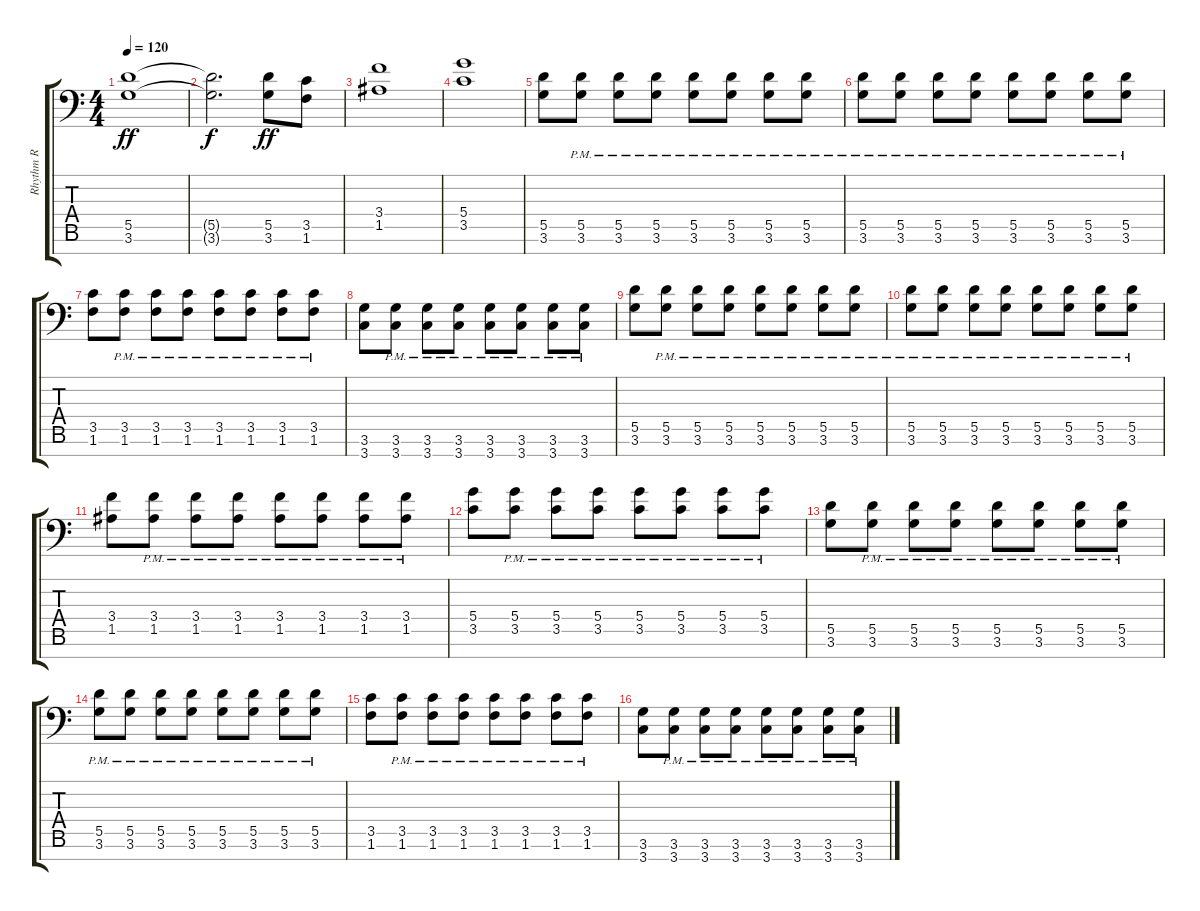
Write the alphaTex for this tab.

\track ("Rhythm R" "Rhythm R") {instrument overdrivenguitar}
\staff {score tabs}
\tuning (E4 B3 G3 D3 A2 E2 A1) {hide}
\ts (4 4)
\tempo 120
\clef f4
\ks c
(5.5 3.6).1{dy ff} |
(5.5{t} 3.6{t}).2{d dy f} (5.5 3.6).8{dy ff} (3.5 1.6).8 |
(3.4 1.5).1 |
(5.4 3.5).1 |
(5.5 3.6).8 (5.5{pm} 3.6{pm}).8 (5.5{pm} 3.6{pm}).8 (5.5{pm} 3.6{pm}).8 (5.5{pm} 3.6{pm}).8 (5.5{pm} 3.6{pm}).8 (5.5{pm} 3.6{pm}).8 (5.5{pm} 3.6{pm}).8 |
(5.5{pm} 3.6{pm}).8 (5.5{pm} 3.6{pm}).8 (5.5{pm} 3.6{pm}).8 (5.5{pm} 3.6{pm}).8 (5.5{pm} 3.6{pm}).8 (5.5{pm} 3.6{pm}).8 (5.5{pm} 3.6{pm}).8 (5.5{pm} 3.6{pm}).8 |
(3.5 1.6).8 (3.5{pm} 1.6{pm}).8 (3.5{pm} 1.6{pm}).8 (3.5{pm} 1.6{pm}).8 (3.5{pm} 1.6{pm}).8 (3.5{pm} 1.6{pm}).8 (3.5{pm} 1.6{pm}).8 (3.5 1.6{pm}).8 |
(3.6 3.7).8 (3.6{pm} 3.7{pm}).8 (3.6{pm} 3.7{pm}).8 (3.6{pm} 3.7{pm}).8 (3.6{pm} 3.7{pm}).8 (3.6{pm} 3.7{pm}).8 (3.6{pm} 3.7{pm}).8 (3.6{pm} 3.7{pm}).8 |
(5.5 3.6).8 (5.5{pm} 3.6{pm}).8 (5.5{pm} 3.6{pm}).8 (5.5{pm} 3.6{pm}).8 (5.5{pm} 3.6{pm}).8 (5.5{pm} 3.6{pm}).8 (5.5{pm} 3.6{pm}).8 (5.5{pm} 3.6{pm}).8 |
(5.5{pm} 3.6{pm}).8 (5.5{pm} 3.6{pm}).8 (5.5{pm} 3.6{pm}).8 (5.5{pm} 3.6{pm}).8 (5.5{pm} 3.6{pm}).8 (5.5{pm} 3.6{pm}).8 (5.5{pm} 3.6{pm}).8 (5.5{pm} 3.6{pm}).8 |
(3.4 1.5).8 (3.4{pm} 1.5{pm}).8 (3.4{pm} 1.5{pm}).8 (3.4{pm} 1.5{pm}).8 (3.4{pm} 1.5{pm}).8 (3.4{pm} 1.5{pm}).8 (3.4{pm} 1.5{pm}).8 (3.4{pm} 1.5{pm}).8 |
(5.4 3.5).8 (5.4{pm} 3.5{pm}).8 (5.4{pm} 3.5{pm}).8 (5.4{pm} 3.5{pm}).8 (5.4{pm} 3.5{pm}).8 (5.4{pm} 3.5{pm}).8 (5.4{pm} 3.5{pm}).8 (5.4{pm} 3.5{pm}).8 |
(5.5 3.6).8 (5.5{pm} 3.6{pm}).8 (5.5{pm} 3.6{pm}).8 (5.5{pm} 3.6{pm}).8 (5.5{pm} 3.6{pm}).8 (5.5{pm} 3.6{pm}).8 (5.5{pm} 3.6{pm}).8 (5.5{pm} 3.6{pm}).8 |
(5.5{pm} 3.6{pm}).8 (5.5{pm} 3.6{pm}).8 (5.5{pm} 3.6{pm}).8 (5.5{pm} 3.6{pm}).8 (5.5{pm} 3.6{pm}).8 (5.5{pm} 3.6{pm}).8 (5.5{pm} 3.6{pm}).8 (5.5{pm} 3.6{pm}).8 |
(3.5 1.6).8 (3.5{pm} 1.6{pm}).8 (3.5{pm} 1.6{pm}).8 (3.5{pm} 1.6{pm}).8 (3.5{pm} 1.6{pm}).8 (3.5{pm} 1.6{pm}).8 (3.5{pm} 1.6{pm}).8 (3.5 1.6{pm}).8 |
(3.6 3.7).8 (3.6{pm} 3.7{pm}).8 (3.6{pm} 3.7{pm}).8 (3.6{pm} 3.7{pm}).8 (3.6{pm} 3.7{pm}).8 (3.6{pm} 3.7{pm}).8 (3.6{pm} 3.7{pm}).8 (3.6{pm} 3.7{pm}).8
